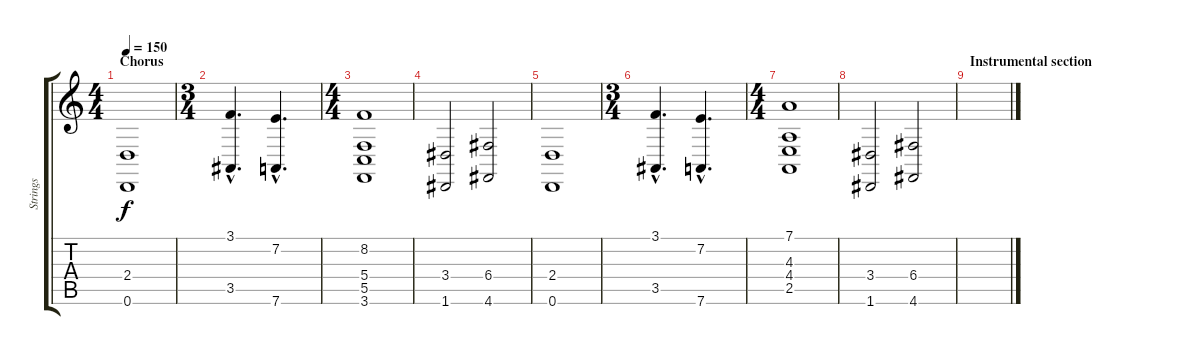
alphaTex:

\track ("Strings" "Strings") {instrument stringensemble1}
\staff {score tabs}
\tuning (D4 A3 F3 C3 G2 D2) {hide}
\ts (4 4)
\section ("" "Chorus")
\tempo 150
\clef g2
\ks c
(2.4 0.6).1{dy f} |
\ts (3 4)
(3.1{hac} 3.5{hac}).4{d} (7.2{hac} 7.6{hac}).4{d} |
\ts (4 4)
(8.2 5.4 5.5 3.6).1 |
(3.4 1.6).2 (6.4 4.6).2 |
(2.4 0.6).1 |
\ts (3 4)
(3.1{hac} 3.5{hac}).4{d} (7.2{hac} 7.6{hac}).4{d} |
\ts (4 4)
(7.1 4.3 4.4 2.5).1 |
(3.4 1.6).2 (6.4 4.6).2 |
\section ("" "Instrumental section")
